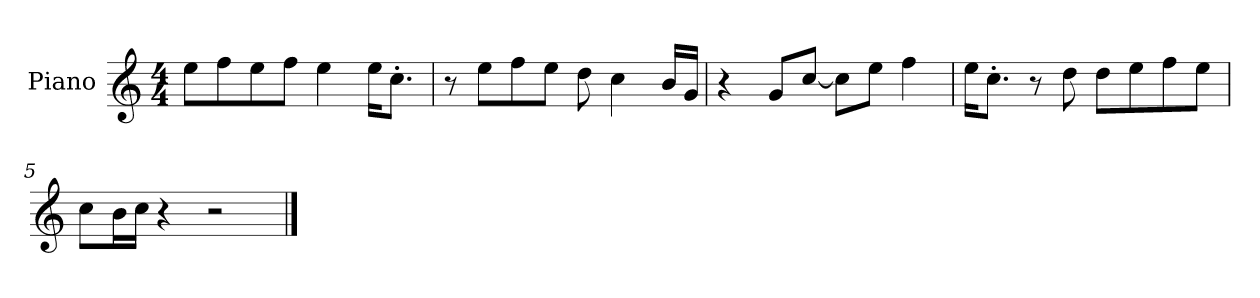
**kern
*part1
*staff1
*I"Piano
*I'P-no
*clefG2
*k[]
*M4/4
*MM90
=1
8ee\L
8ff\
8ee\
8ff\J
4ee\
16ee\KL
8.cc'\J
=2
8r
8ee\L
8ff\
8ee\J
8dd\
4cc\
16b/LL
16g/JJ
=3
4r
8g/L
[8cc/J
8cc\L]
8ee\J
4ff\
=4
16ee\KL
8.cc'\J
8r
8dd\
8dd\L
8ee\
8ff\
8ee\J
=5
8cc\L
16b\L
16cc\JJ
4r
2r
==
*-
